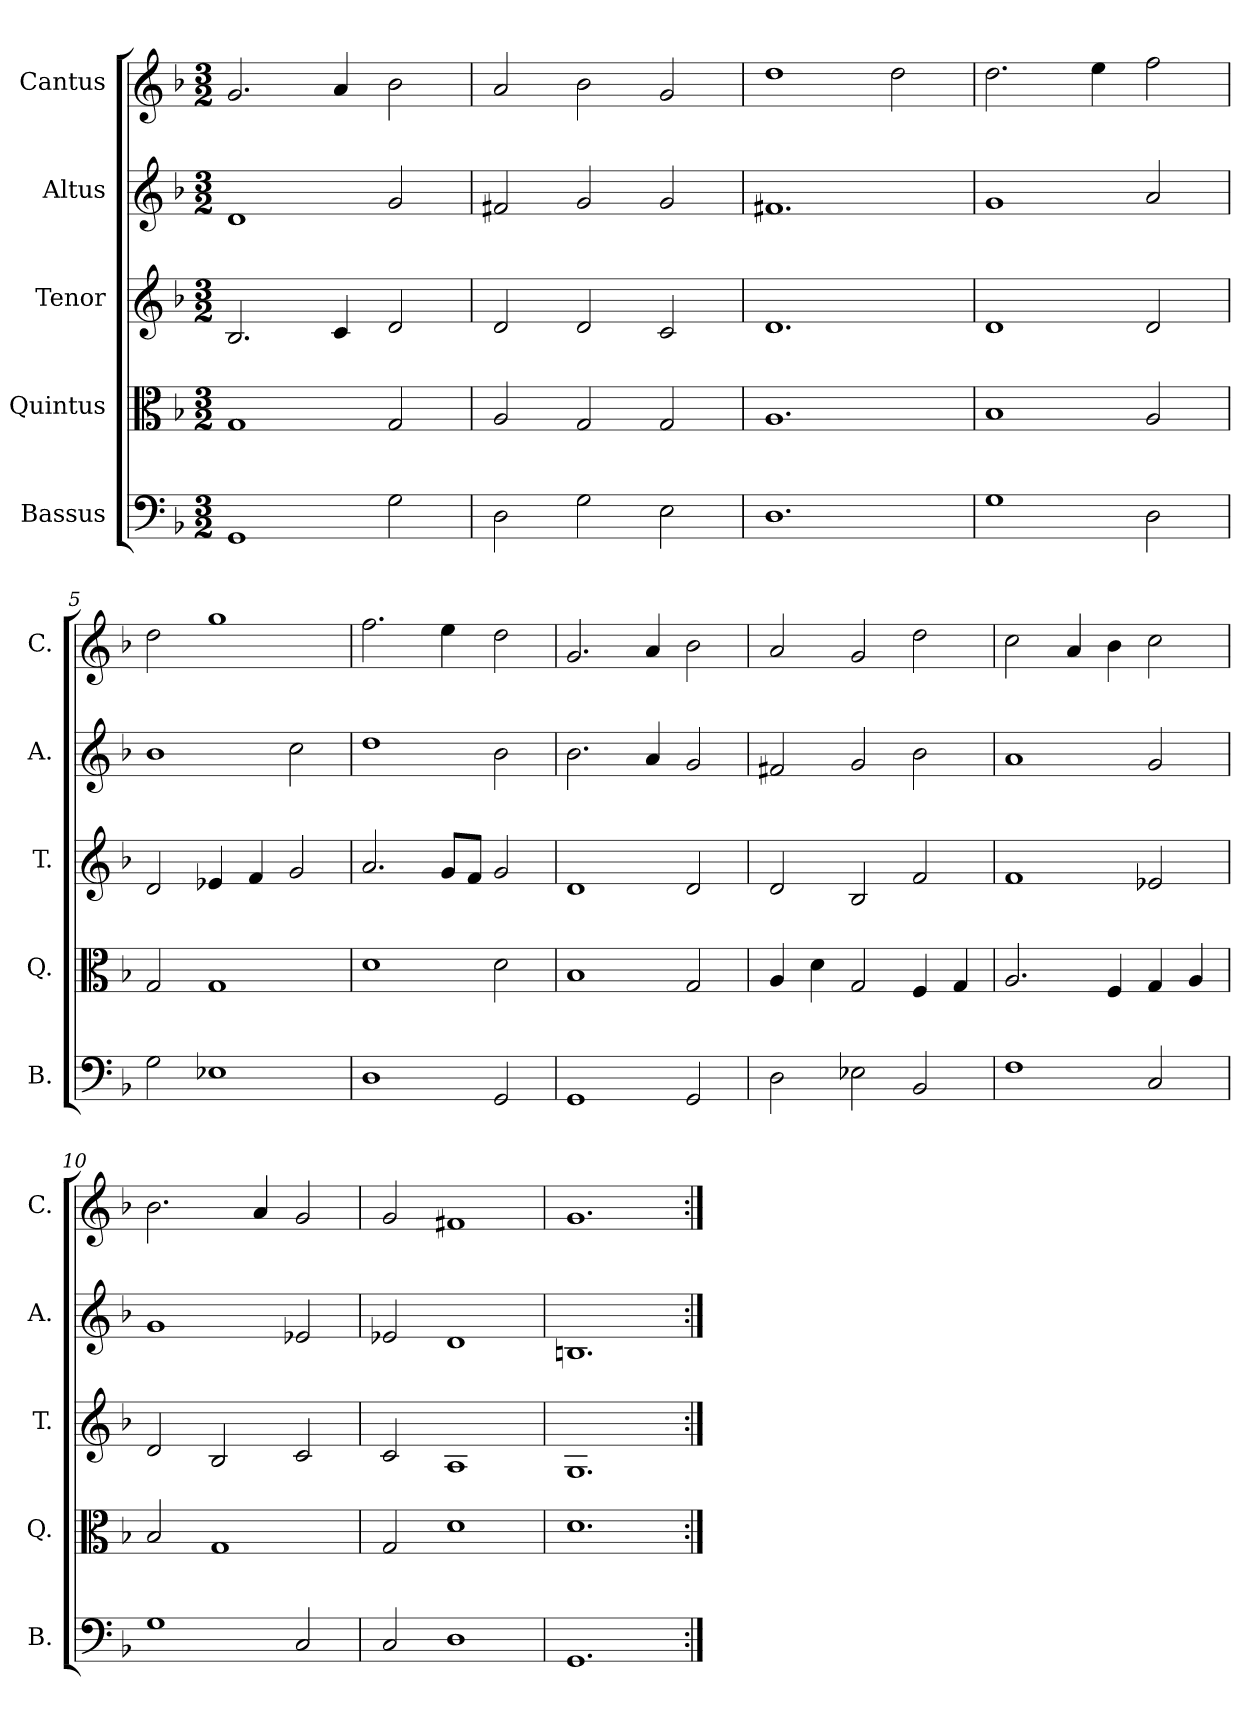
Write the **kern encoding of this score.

**kern	**kern	**kern	**kern	**kern
*part5	*part4	*part3	*part2	*part1
*staff5	*staff4	*staff3	*staff2	*staff1
*I"Bassus	*I"Quintus	*I"Tenor	*I"Altus	*I"Cantus
*I'B.	*I'Q.	*I'T.	*I'A.	*I'C.
*clefF4	*clefC3	*clefG2	*clefG2	*clefG2
*k[b-]	*k[b-]	*k[b-]	*k[b-]	*k[b-]
*F:	*F:	*F:	*F:	*F:
*M3/2	*M3/2	*M3/2	*M3/2	*M3/2
=1	=1	=1	=1	=1
1GG	1G	2.B-/	1d	2.g/
.	.	4c/	.	4a/
2G\	2G/	2d/	2g/	2b-\
=2	=2	=2	=2	=2
2D\	2A/	2d/	2f#X/	2a/
2G\	2G/	2d/	2g/	2b-\
2E\	2G/	2c/	2g/	2g/
=3	=3	=3	=3	=3
1.D	1.A	1.d	1.f#X	1dd
.	.	.	.	2dd\
=4	=4	=4	=4	=4
1G	1B-	1d	1g	2.dd\
.	.	.	.	4ee\
2D\	2A/	2d/	2a/	2ff\
=5	=5	=5	=5	=5
2G\	2G/	2d/	1b-	2dd\
1E-X	1G	4e-X/	.	1gg
.	.	4f/	.	.
.	.	2g/	2cc\	.
!!LO:LB:g=z
=6	=6	=6	=6	=6
1D	1d	2.a/	1dd	2.ff\
.	.	8g/L	.	4ee\
.	.	8f/J	.	.
2GG/	2d\	2g/	2b-\	2dd\
=7	=7	=7	=7	=7
1GG	1B-	1d	2.b-\	2.g/
.	.	.	4a/	4a/
2GG/	2G/	2d/	2g/	2b-\
=8	=8	=8	=8	=8
2D\	4A/	2d/	2f#X/	2a/
.	4d\	.	.	.
2E-X\	2G/	2B-/	2g/	2g/
2BB-/	4F/	2f/	2b-\	2dd\
.	4G/	.	.	.
=9	=9	=9	=9	=9
1F	2.A/	1f	1a	2cc\
.	.	.	.	4a/
.	4F/	.	.	4b-\
2C/	4G/	2e-X/	2g/	2cc\
.	4A/	.	.	.
=10	=10	=10	=10	=10
1G	2B-/	2d/	1g	2.b-\
.	1G	2B-/	.	.
.	.	.	.	4a/
2C/	.	2c/	2e-X/	2g/
!!LO:PB:g=z
=11	=11	=11	=11	=11
2C/	2G/	2c/	2e-/	2g/
1D	1d	1A	1d	1f#X
=12	=12	=12	=12	=12
1.GG	1.d	1.G	1.Bn	1.g
=:|!	=:|!	=:|!	=:|!	=:|!
*-	*-	*-	*-	*-
